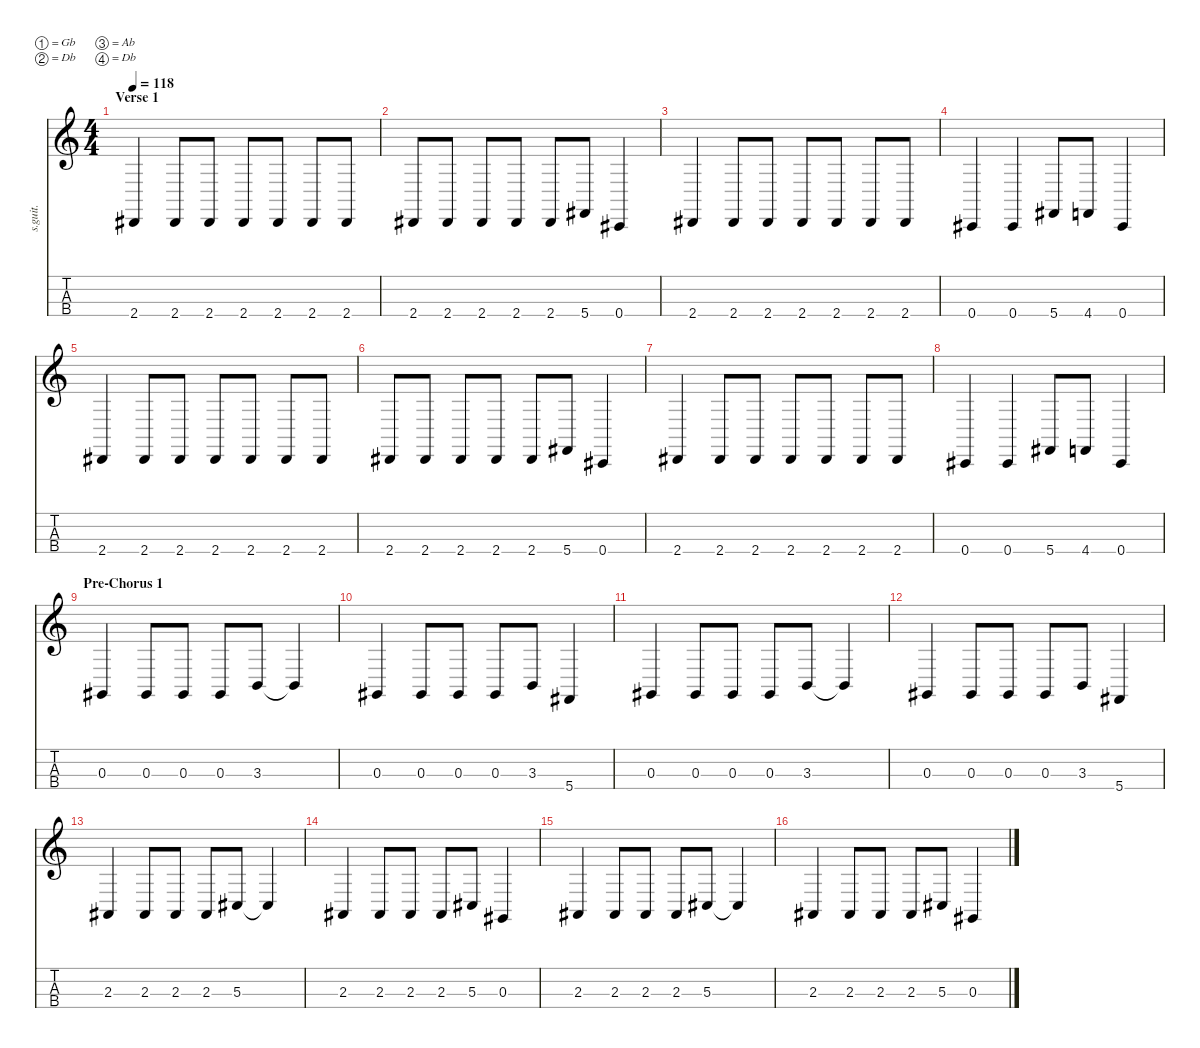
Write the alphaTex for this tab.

\defaultSystemsLayout 4
\hideDynamics
\bracketExtendMode nobrackets
\track ("Bass [Johnny Christ]" "s.guit.") {instrument electricbassfinger}
\staff {score tabs}
\tuning (Gb2 Db2 Ab1 Db1)
\ts (4 4)
\section ("" "Verse 1")
\tempo 118
\clef g2
\ks c
2.4{acc #}.4{lyrics (0 "") lyrics (1 "") lyrics (2 "") lyrics (3 "") lyrics (4 "") dy f} 2.4{acc #}.8{lyrics (0 "") lyrics (1 "") lyrics (2 "") lyrics (3 "") lyrics (4 "")} 2.4{acc #}.8{lyrics (0 "") lyrics (1 "") lyrics (2 "") lyrics (3 "") lyrics (4 "")} 2.4{acc #}.8{lyrics (0 "") lyrics (1 "") lyrics (2 "") lyrics (3 "") lyrics (4 "")} 2.4{acc #}.8{lyrics (0 "") lyrics (1 "") lyrics (2 "") lyrics (3 "") lyrics (4 "")} 2.4{acc #}.8{lyrics (0 "") lyrics (1 "") lyrics (2 "") lyrics (3 "") lyrics (4 "")} 2.4{acc #}.8{lyrics (0 "") lyrics (1 "") lyrics (2 "") lyrics (3 "") lyrics (4 "")} |
2.4{acc #}.8{lyrics (0 "") lyrics (1 "") lyrics (2 "") lyrics (3 "") lyrics (4 "")} 2.4{acc #}.8{lyrics (0 "") lyrics (1 "") lyrics (2 "") lyrics (3 "") lyrics (4 "")} 2.4{acc #}.8{lyrics (0 "") lyrics (1 "") lyrics (2 "") lyrics (3 "") lyrics (4 "")} 2.4{acc #}.8{lyrics (0 "") lyrics (1 "") lyrics (2 "") lyrics (3 "") lyrics (4 "")} 2.4{acc #}.8{lyrics (0 "") lyrics (1 "") lyrics (2 "") lyrics (3 "") lyrics (4 "")} 5.4{acc #}.8{lyrics (0 "") lyrics (1 "") lyrics (2 "") lyrics (3 "") lyrics (4 "")} 0.4{acc #}.4{lyrics (0 "") lyrics (1 "") lyrics (2 "") lyrics (3 "") lyrics (4 "")} |
2.4{acc #}.4{lyrics (0 "") lyrics (1 "") lyrics (2 "") lyrics (3 "") lyrics (4 "")} 2.4{acc #}.8{lyrics (0 "") lyrics (1 "") lyrics (2 "") lyrics (3 "") lyrics (4 "")} 2.4{acc #}.8{lyrics (0 "") lyrics (1 "") lyrics (2 "") lyrics (3 "") lyrics (4 "")} 2.4{acc #}.8{lyrics (0 "") lyrics (1 "") lyrics (2 "") lyrics (3 "") lyrics (4 "")} 2.4{acc #}.8{lyrics (0 "") lyrics (1 "") lyrics (2 "") lyrics (3 "") lyrics (4 "")} 2.4{acc #}.8{lyrics (0 "") lyrics (1 "") lyrics (2 "") lyrics (3 "") lyrics (4 "")} 2.4{acc #}.8{lyrics (0 "") lyrics (1 "") lyrics (2 "") lyrics (3 "") lyrics (4 "")} |
0.4{acc #}.4{lyrics (0 "") lyrics (1 "") lyrics (2 "") lyrics (3 "") lyrics (4 "")} 0.4{acc #}.4{lyrics (0 "") lyrics (1 "") lyrics (2 "") lyrics (3 "") lyrics (4 "")} 5.4{acc #}.8{lyrics (0 "") lyrics (1 "") lyrics (2 "") lyrics (3 "") lyrics (4 "")} 4.4.8{lyrics (0 "") lyrics (1 "") lyrics (2 "") lyrics (3 "") lyrics (4 "")} 0.4{acc #}.4{lyrics (0 "") lyrics (1 "") lyrics (2 "") lyrics (3 "") lyrics (4 "")} |
2.4{acc #}.4{lyrics (0 "") lyrics (1 "") lyrics (2 "") lyrics (3 "") lyrics (4 "")} 2.4{acc #}.8{lyrics (0 "") lyrics (1 "") lyrics (2 "") lyrics (3 "") lyrics (4 "")} 2.4{acc #}.8{lyrics (0 "") lyrics (1 "") lyrics (2 "") lyrics (3 "") lyrics (4 "")} 2.4{acc #}.8{lyrics (0 "") lyrics (1 "") lyrics (2 "") lyrics (3 "") lyrics (4 "")} 2.4{acc #}.8{lyrics (0 "") lyrics (1 "") lyrics (2 "") lyrics (3 "") lyrics (4 "")} 2.4{acc #}.8{lyrics (0 "") lyrics (1 "") lyrics (2 "") lyrics (3 "") lyrics (4 "")} 2.4{acc #}.8{lyrics (0 "") lyrics (1 "") lyrics (2 "") lyrics (3 "") lyrics (4 "")} |
2.4{acc #}.8{lyrics (0 "") lyrics (1 "") lyrics (2 "") lyrics (3 "") lyrics (4 "")} 2.4{acc #}.8{lyrics (0 "") lyrics (1 "") lyrics (2 "") lyrics (3 "") lyrics (4 "")} 2.4{acc #}.8{lyrics (0 "") lyrics (1 "") lyrics (2 "") lyrics (3 "") lyrics (4 "")} 2.4{acc #}.8{lyrics (0 "") lyrics (1 "") lyrics (2 "") lyrics (3 "") lyrics (4 "")} 2.4{acc #}.8{lyrics (0 "") lyrics (1 "") lyrics (2 "") lyrics (3 "") lyrics (4 "")} 5.4{acc #}.8{lyrics (0 "") lyrics (1 "") lyrics (2 "") lyrics (3 "") lyrics (4 "")} 0.4{acc #}.4{lyrics (0 "") lyrics (1 "") lyrics (2 "") lyrics (3 "") lyrics (4 "")} |
2.4{acc #}.4{lyrics (0 "") lyrics (1 "") lyrics (2 "") lyrics (3 "") lyrics (4 "")} 2.4{acc #}.8{lyrics (0 "") lyrics (1 "") lyrics (2 "") lyrics (3 "") lyrics (4 "")} 2.4{acc #}.8{lyrics (0 "") lyrics (1 "") lyrics (2 "") lyrics (3 "") lyrics (4 "")} 2.4{acc #}.8{lyrics (0 "") lyrics (1 "") lyrics (2 "") lyrics (3 "") lyrics (4 "")} 2.4{acc #}.8{lyrics (0 "") lyrics (1 "") lyrics (2 "") lyrics (3 "") lyrics (4 "")} 2.4{acc #}.8{lyrics (0 "") lyrics (1 "") lyrics (2 "") lyrics (3 "") lyrics (4 "")} 2.4{acc #}.8{lyrics (0 "") lyrics (1 "") lyrics (2 "") lyrics (3 "") lyrics (4 "")} |
0.4{acc #}.4{lyrics (0 "") lyrics (1 "") lyrics (2 "") lyrics (3 "") lyrics (4 "")} 0.4{acc #}.4{lyrics (0 "") lyrics (1 "") lyrics (2 "") lyrics (3 "") lyrics (4 "")} 5.4{acc #}.8{lyrics (0 "") lyrics (1 "") lyrics (2 "") lyrics (3 "") lyrics (4 "")} 4.4.8{lyrics (0 "") lyrics (1 "") lyrics (2 "") lyrics (3 "") lyrics (4 "")} 0.4{acc #}.4{lyrics (0 "") lyrics (1 "") lyrics (2 "") lyrics (3 "") lyrics (4 "")} |
\section ("" "Pre-Chorus 1")
0.3{acc #}.4{lyrics (0 "") lyrics (1 "") lyrics (2 "") lyrics (3 "") lyrics (4 "")} 0.3{acc #}.8{lyrics (0 "") lyrics (1 "") lyrics (2 "") lyrics (3 "") lyrics (4 "")} 0.3{acc #}.8{lyrics (0 "") lyrics (1 "") lyrics (2 "") lyrics (3 "") lyrics (4 "")} 0.3{acc #}.8{lyrics (0 "") lyrics (1 "") lyrics (2 "") lyrics (3 "") lyrics (4 "")} 3.3.8{lyrics (0 "") lyrics (1 "") lyrics (2 "") lyrics (3 "") lyrics (4 "")} 3.3{t}.4{lyrics (0 "") lyrics (1 "") lyrics (2 "") lyrics (3 "") lyrics (4 "")} |
0.3{acc #}.4{lyrics (0 "") lyrics (1 "") lyrics (2 "") lyrics (3 "") lyrics (4 "")} 0.3{acc #}.8{lyrics (0 "") lyrics (1 "") lyrics (2 "") lyrics (3 "") lyrics (4 "")} 0.3{acc #}.8{lyrics (0 "") lyrics (1 "") lyrics (2 "") lyrics (3 "") lyrics (4 "")} 0.3{acc #}.8{lyrics (0 "") lyrics (1 "") lyrics (2 "") lyrics (3 "") lyrics (4 "")} 3.3.8{lyrics (0 "") lyrics (1 "") lyrics (2 "") lyrics (3 "") lyrics (4 "")} 5.4{acc #}.4{lyrics (0 "") lyrics (1 "") lyrics (2 "") lyrics (3 "") lyrics (4 "")} |
0.3{acc #}.4{lyrics (0 "") lyrics (1 "") lyrics (2 "") lyrics (3 "") lyrics (4 "")} 0.3{acc #}.8{lyrics (0 "") lyrics (1 "") lyrics (2 "") lyrics (3 "") lyrics (4 "")} 0.3{acc #}.8{lyrics (0 "") lyrics (1 "") lyrics (2 "") lyrics (3 "") lyrics (4 "")} 0.3{acc #}.8{lyrics (0 "") lyrics (1 "") lyrics (2 "") lyrics (3 "") lyrics (4 "")} 3.3.8{lyrics (0 "") lyrics (1 "") lyrics (2 "") lyrics (3 "") lyrics (4 "")} 3.3{t}.4{lyrics (0 "") lyrics (1 "") lyrics (2 "") lyrics (3 "") lyrics (4 "")} |
0.3{acc #}.4{lyrics (0 "") lyrics (1 "") lyrics (2 "") lyrics (3 "") lyrics (4 "")} 0.3{acc #}.8{lyrics (0 "") lyrics (1 "") lyrics (2 "") lyrics (3 "") lyrics (4 "")} 0.3{acc #}.8{lyrics (0 "") lyrics (1 "") lyrics (2 "") lyrics (3 "") lyrics (4 "")} 0.3{acc #}.8{lyrics (0 "") lyrics (1 "") lyrics (2 "") lyrics (3 "") lyrics (4 "")} 3.3.8{lyrics (0 "") lyrics (1 "") lyrics (2 "") lyrics (3 "") lyrics (4 "")} 5.4{acc #}.4{lyrics (0 "") lyrics (1 "") lyrics (2 "") lyrics (3 "") lyrics (4 "")} |
2.3{acc #}.4{lyrics (0 "") lyrics (1 "") lyrics (2 "") lyrics (3 "") lyrics (4 "")} 2.3{acc #}.8{lyrics (0 "") lyrics (1 "") lyrics (2 "") lyrics (3 "") lyrics (4 "")} 2.3{acc #}.8{lyrics (0 "") lyrics (1 "") lyrics (2 "") lyrics (3 "") lyrics (4 "")} 2.3{acc #}.8{lyrics (0 "") lyrics (1 "") lyrics (2 "") lyrics (3 "") lyrics (4 "")} 5.3{acc #}.8{lyrics (0 "") lyrics (1 "") lyrics (2 "") lyrics (3 "") lyrics (4 "")} 5.3{t acc #}.4{lyrics (0 "") lyrics (1 "") lyrics (2 "") lyrics (3 "") lyrics (4 "")} |
2.3{acc #}.4{lyrics (0 "") lyrics (1 "") lyrics (2 "") lyrics (3 "") lyrics (4 "")} 2.3{acc #}.8{lyrics (0 "") lyrics (1 "") lyrics (2 "") lyrics (3 "") lyrics (4 "")} 2.3{acc #}.8{lyrics (0 "") lyrics (1 "") lyrics (2 "") lyrics (3 "") lyrics (4 "")} 2.3{acc #}.8{lyrics (0 "") lyrics (1 "") lyrics (2 "") lyrics (3 "") lyrics (4 "")} 5.3{acc #}.8{lyrics (0 "") lyrics (1 "") lyrics (2 "") lyrics (3 "") lyrics (4 "")} 0.3{acc #}.4{lyrics (0 "") lyrics (1 "") lyrics (2 "") lyrics (3 "") lyrics (4 "")} |
2.3{acc #}.4{lyrics (0 "") lyrics (1 "") lyrics (2 "") lyrics (3 "") lyrics (4 "")} 2.3{acc #}.8{lyrics (0 "") lyrics (1 "") lyrics (2 "") lyrics (3 "") lyrics (4 "")} 2.3{acc #}.8{lyrics (0 "") lyrics (1 "") lyrics (2 "") lyrics (3 "") lyrics (4 "")} 2.3{acc #}.8{lyrics (0 "") lyrics (1 "") lyrics (2 "") lyrics (3 "") lyrics (4 "")} 5.3{acc #}.8{lyrics (0 "") lyrics (1 "") lyrics (2 "") lyrics (3 "") lyrics (4 "")} 5.3{t acc #}.4{lyrics (0 "") lyrics (1 "") lyrics (2 "") lyrics (3 "") lyrics (4 "")} |
2.3{acc #}.4{lyrics (0 "") lyrics (1 "") lyrics (2 "") lyrics (3 "") lyrics (4 "")} 2.3{acc #}.8{lyrics (0 "") lyrics (1 "") lyrics (2 "") lyrics (3 "") lyrics (4 "")} 2.3{acc #}.8{lyrics (0 "") lyrics (1 "") lyrics (2 "") lyrics (3 "") lyrics (4 "")} 2.3{acc #}.8{lyrics (0 "") lyrics (1 "") lyrics (2 "") lyrics (3 "") lyrics (4 "")} 5.3{acc #}.8{lyrics (0 "") lyrics (1 "") lyrics (2 "") lyrics (3 "") lyrics (4 "")} 0.3{acc #}.4{lyrics (0 "") lyrics (1 "") lyrics (2 "") lyrics (3 "") lyrics (4 "")}
